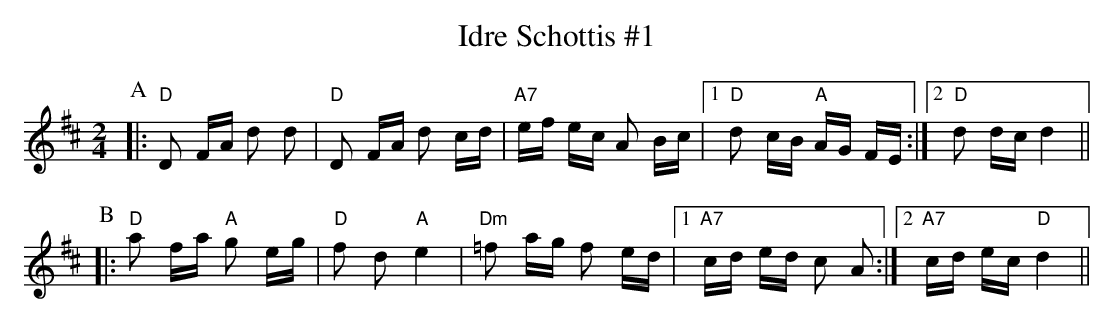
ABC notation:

X:1
T:Idre Schottis #1
M:2/4
L:1/16
K:D
P:A
|: "D"D2 FA d2 d2 | "D"D2 FA d2 cd | "A7"ef ec A2 Bc \
| [1 "D"d2 cB "A"AG FE :| [2 "D"d2 dc d4 ||
!
P:B
|: "D"a2 fa "A"g2 eg | "D"f2 d2 "A"e4 | "Dm"=f2 ag f2 ed \
| [1 "A7"cd ed c2 A2 :| [2 "A7"cd ec "D"d4 ||
